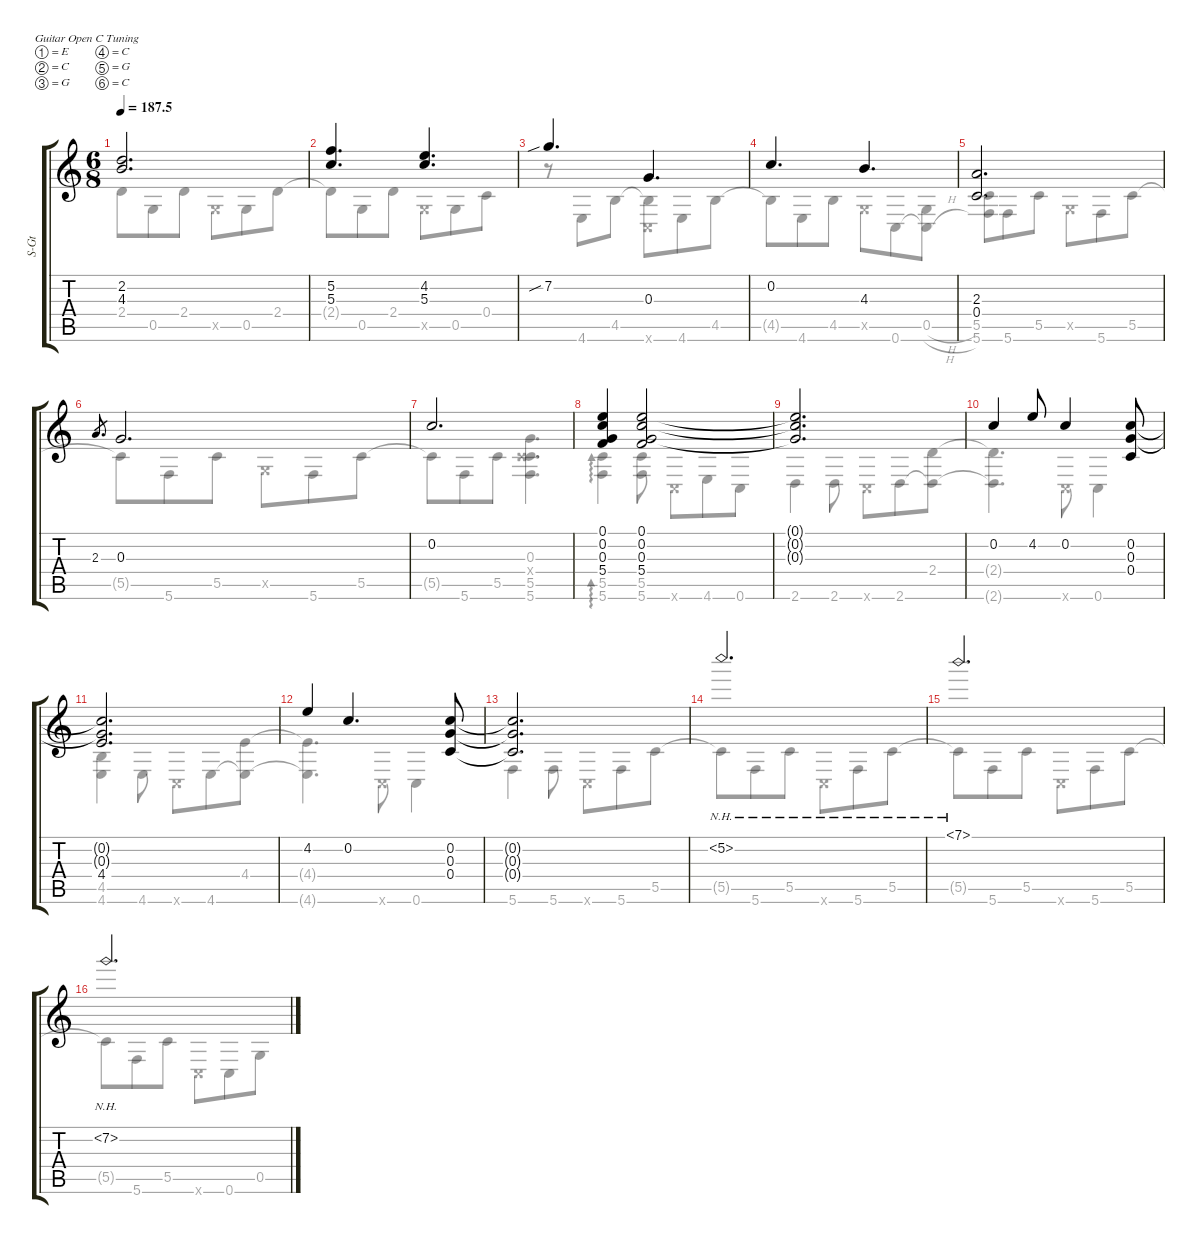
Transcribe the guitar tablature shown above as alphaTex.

\defaultSystemsLayout 4
\hideDynamics
\bracketExtendMode groupsimilarinstruments
\otherSystemsTrackNameOrientation horizontal
\track ("Steel-String Guitar" "S-Gt") {instrument acousticguitarsteel}
\staff {score tabs}
\tuning (E4 C4 G3 C3 G2 C2)
\voice
\ts (6 8)
\tempo
187.5
\accidentals auto
\clef g2
\ottava regular
\simile none
\ks c
(2.2 4.3).2{d dy mf beam Up} |
(5.2 5.3).4{d beam Up} (5.3 4.2).4{d beam Up} |
7.2{sib}.4{d beam Up} 0.3.4{d beam Up} |
0.2.4{d beam Up} 4.3.4{d beam Up} |
(2.3 0.4).2{d beam Up} |
2.3.8{d gr beam Up} 0.3.2{d beam Up} |
0.2.2{d beam Up} |
(0.1 0.2 0.3 5.4).4{beam Up} (0.1 0.2 5.4 0.3).2{beam Up} |
(0.1{t} 0.2{t} 0.3{t}).2{d beam Up} |
0.2.4{beam Up} 4.2.8{beam Up} 0.2.4{beam Up} (0.2 0.3 0.4).8{beam Up} |
(0.3{t} 0.2{t} 4.4).2{d beam Up} |
4.2.4{beam Up} 0.2.4{d beam Up} (0.2 0.3 0.4).8{beam Up} |
(0.3{t} 0.2{t} 0.4{t}).2{d beam Up} |
5.2{nh}.2{d beam Up} |
7.1{nh}.2{d beam Up} |
7.2{nh}.2{d beam Up}
\voice
\clef g2
\ottava regular
\simile none
\ks c
2.4.8{dy mf beam Down} 0.5.8{beam Down} 2.4.8{beam Down} 0.5{x}.8{beam Down} 0.5.8{beam Down} 2.4.8{beam Down} |
2.4{t}.8{beam Down} 0.5.8{beam Down} 2.4.8{beam Down} 0.5{x}.8{beam Down} 0.5.8{beam Down} 0.4.8{beam Down} |
r.8{beam Down} 4.6.8{beam Down} 4.5.8{beam Down} (0.6{x} 4.5{t}).8{beam Down} 4.6.8{beam Down} 4.5.8{beam Down} |
4.5{t}.8{beam Down} 4.6.8{beam Down} 4.5.8{beam Down} 0.5{x}.8{beam Down} 0.6.8{beam Down} (0.5{h} 0.6{h t}).8{beam Down} |
(5.5 5.6).8{beam Down} 5.6.8{beam Down} 5.5.8{beam Down} 0.5{x}.8{beam Down} 5.6.8{beam Down} 5.5.8{beam Down} |
5.5{t}.8{beam Down} 5.6.8{beam Down} 5.5.8{beam Down} 0.5{x}.8{beam Down} 5.6.8{beam Down} 5.5.8{beam Down} |
5.5{t}.8{beam Down} 5.6.8{beam Down} 5.5.8{beam Down} (5.6 5.5 0.4{x} 0.3).4{d beam Down} |
(5.6 5.5).4{ad 0 beam Down} (5.5 5.6).8{beam Down} 0.6{x}.8{beam Down} 4.6.8{beam Down} 0.6.8{beam Down} |
2.6.4{beam Down} 2.6.8{beam Down} 0.6{x}.8{beam Down} 2.6.8{beam Down} (2.4 2.6{t}).8{beam Down} |
(2.4{t} 2.6{t}).4{d beam Down} 0.6{x}.8{beam Down} 0.6.4{beam Down} |
(4.6 4.5).4{beam Down} 4.6.8{beam Down} 0.6{x}.8{beam Down} 4.6.8{beam Down} (4.4 4.6{t}).8{beam Down} |
(4.4{t} 4.6{t}).4{d beam Down} 0.6{x}.8{beam Down} 0.6.4{beam Down} |
5.6.4{beam Down} 5.6.8{beam Down} 0.6{x}.8{beam Down} 5.6.8{beam Down} 5.5.8{beam Down} |
5.5{t}.8{beam Down} 5.6.8{beam Down} 5.5.8{beam Down} 0.6{x}.8{beam Down} 5.6.8{beam Down} 5.5.8{beam Down} |
5.5{t}.8{beam Down} 5.6.8{beam Down} 5.5.8{beam Down} 0.6{x}.8{beam Down} 5.6.8{beam Down} 5.5.8{beam Down} |
5.5{t}.8{beam Down} 5.6.8{beam Down} 5.5.8{beam Down} 0.6{x}.8{beam Down} 0.6.8{beam Down} 0.5.8{beam Down}
